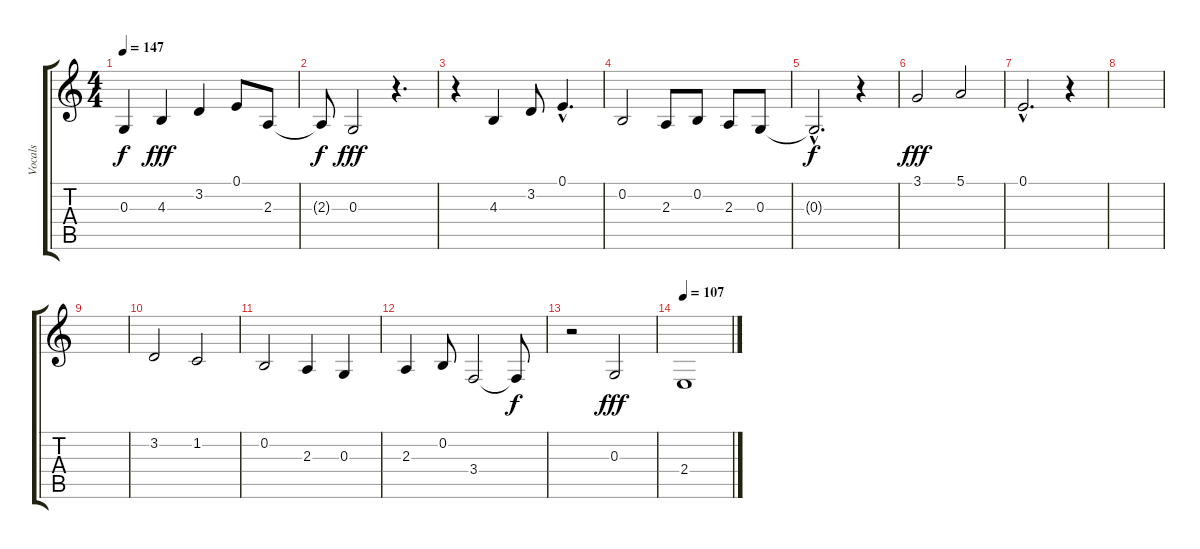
\track ("Vocals" "Vocals") {instrument tenorsax}
\staff {score tabs}
\tuning (E4 B3 G3 D3 A2 E2) {hide}
\ts (4 4)
\tempo 147
\clef g2
\ks c
0.3{t}.4{dy f} 4.3.4{dy fff} 3.2.4 0.1.8 2.3.8 |
2.3{t}.8{dy f} 0.3.2{dy fff} r.4{d} |
r.4 4.3.4 3.2.8 0.1{hac}.4{d} |
0.2.2 2.3.8 0.2.8 2.3.8 0.3.8 |
0.3{hac t}.2{d dy f} r.4 |
3.1.2{dy fff} 5.1.2 |
0.1{hac}.2{d} r.4 |
|
|
3.2.2 1.2.2 |
0.2.2 2.3.4 0.3.4 |
2.3.4 0.2.8 3.4.2 3.4{t}.8{dy f} |
r.2 0.3.2{dy fff} |
\tempo 107
2.4.1
